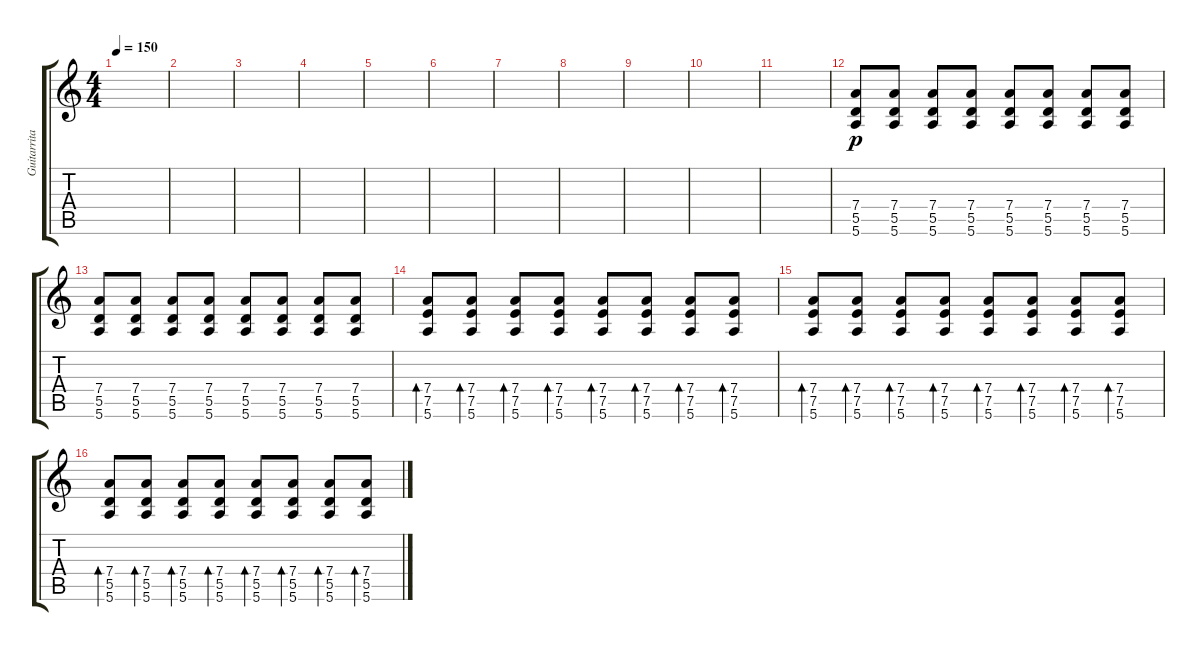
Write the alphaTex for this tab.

\track ("Guitarrita" "Guitarrita") {instrument acousticguitarsteel}
\staff {score tabs}
\tuning (E4 B3 G3 D3 A2 E2) {hide}
\ts (4 4)
\tempo 150
\clef g2
\ks c
|
|
|
|
|
|
|
|
|
|
|
(7.4 5.5 5.6).8{dy p} (7.4 5.5 5.6).8 (7.4 5.5 5.6).8 (7.4 5.5 5.6).8 (7.4 5.5 5.6).8 (7.4 5.5 5.6).8 (7.4 5.5 5.6).8 (7.4 5.5 5.6).8 |
(7.4 5.5 5.6).8 (7.4 5.5 5.6).8 (7.4 5.5 5.6).8 (7.4 5.5 5.6).8 (7.4 5.5 5.6).8 (7.4 5.5 5.6).8 (7.4 5.5 5.6).8 (7.4 5.5 5.6).8 |
(7.4 7.5 5.6).8{bd 240} (7.4 7.5 5.6).8{bd 240} (7.4 7.5 5.6).8{bd 240} (7.4 7.5 5.6).8{bd 240} (7.4 7.5 5.6).8{bd 240} (7.4 7.5 5.6).8{bd 240} (7.4 7.5 5.6).8{bd 240} (7.4 7.5 5.6).8{bd 240} |
(7.4 7.5 5.6).8{bd 240} (7.4 7.5 5.6).8{bd 240} (7.4 7.5 5.6).8{bd 240} (7.4 7.5 5.6).8{bd 240} (7.4 7.5 5.6).8{bd 240} (7.4 7.5 5.6).8{bd 240} (7.4 7.5 5.6).8{bd 240} (7.4 7.5 5.6).8{bd 240} |
(7.4 5.5 5.6).8{bd 240} (7.4 5.5 5.6).8{bd 240} (7.4 5.5 5.6).8{bd 240} (7.4 5.5 5.6).8{bd 240} (7.4 5.5 5.6).8{bd 240} (7.4 5.5 5.6).8{bd 240} (7.4 5.5 5.6).8{bd 240} (7.4 5.5 5.6).8{bd 240}
